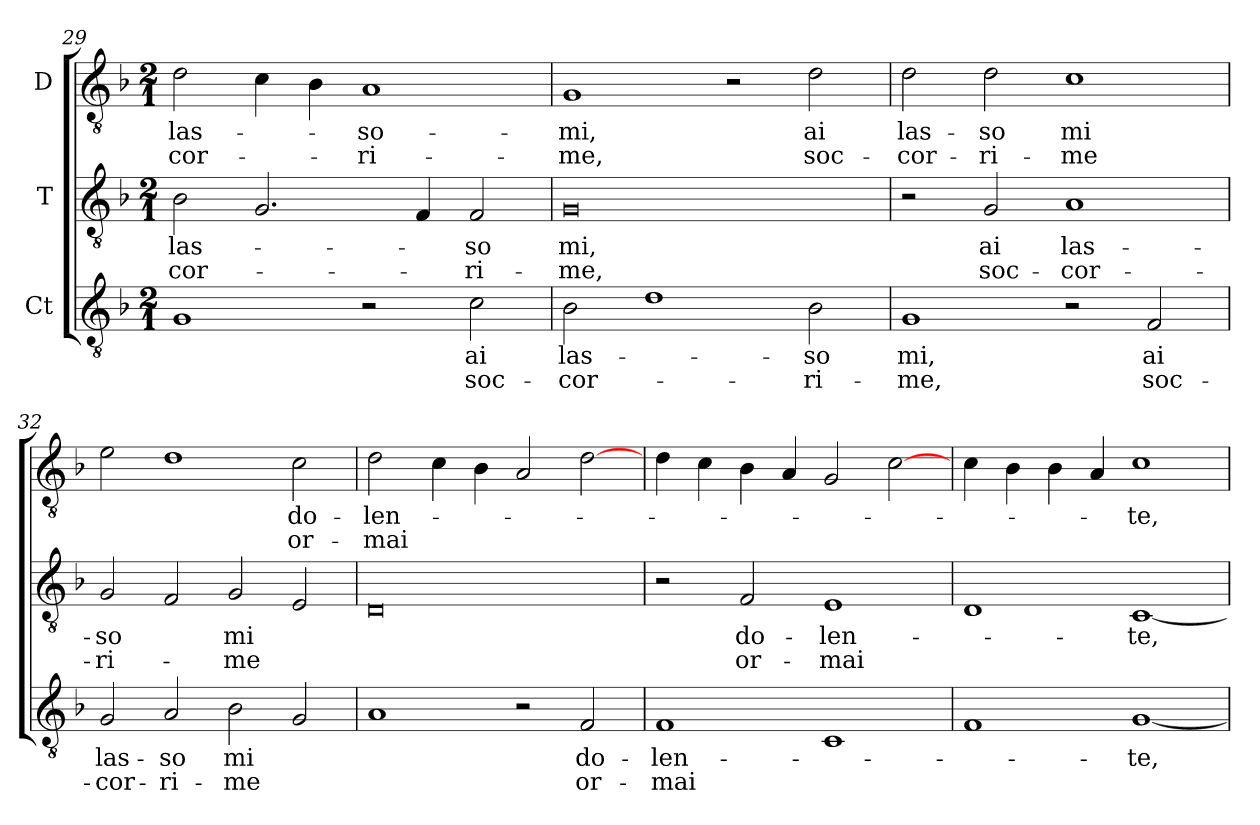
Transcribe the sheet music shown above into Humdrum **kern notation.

**kern	**text	**text	**kern	**text	**text	**kern	**text	**text
*part3	*part3	*part3	*part2	*part2	*part2	*part1	*part1	*part1
*staff3	*staff3	*staff3	*staff2	*staff2	*staff2	*staff1	*staff1	*staff1
*I"Ct	*	*	*I"T	*	*	*I"D	*	*
*clefGv2	*	*	*clefGv2	*	*	*clefGv2	*	*
*ITrd7c12	*	*	*ITrd7c12	*	*	*ITrd7c12	*	*
*k[b-]	*	*	*k[b-]	*	*	*k[b-]	*	*
*F:	*	*	*F:	*	*	*F:	*	*
*M2/1	*	*	*M2/1	*	*	*M2/1	*	*
=29	=29	=29	=29	=29	=29	=29	=29	=29
!	!	!	!	!LO:LY:b:color=#000000	!LO:LY:b:color=#000000	!	!	!
!	!	!	!	!	!	!	!LO:LY:b:color=#000000	!LO:LY:b:color=#000000
1GGi/	.	.	2BB-i\	las-	-cor-	2Di\	las-	-cor-
.	.	.	2.GGi/	.	.	4Ci\	.	.
.	.	.	.	.	.	4BB-i\	.	.
!	!	!	!	!	!	!	!LO:LY:b:color=#000000	!LO:LY:b:color=#000000
2r	.	.	.	.	.	1AAi/	-so-	-ri-
.	.	.	4FFi/	.	.	.	.	.
!	!LO:LY:b:color=#000000	!LO:LY:b:color=#000000	!	!	!	!	!	!
!	!	!	!	!LO:LY:b:color=#000000	!LO:LY:b:color=#000000	!	!	!
2Ci\	ai	soc-	2FFi/	-so	-ri-	.	.	.
=30	=30	=30	=30	=30	=30	=30	=30	=30
!	!LO:LY:b:color=#000000	!LO:LY:b:color=#000000	!	!	!	!	!	!
!	!	!	!	!LO:LY:b:color=#000000	!LO:LY:b:color=#000000	!	!	!
!	!	!	!	!	!	!	!LO:LY:b:color=#000000	!LO:LY:b:color=#000000
2BB-i\	las-	-cor-	0GGi/	mi,	-me,	1GGi/	-mi,	-me,
1Di\	.	.	.	.	.	.	.	.
.	.	.	.	.	.	2r	.	.
!	!LO:LY:b:color=#000000	!LO:LY:b:color=#000000	!	!	!	!	!	!
!	!	!	!	!	!	!	!LO:LY:b:color=#000000	!LO:LY:b:color=#000000
2BB-i\	-so	-ri-	.	.	.	2Di\	ai	soc-
=31	=31	=31	=31	=31	=31	=31	=31	=31
!	!LO:LY:b:color=#000000	!LO:LY:b:color=#000000	!	!	!	!	!	!
!	!	!	!	!	!	!	!LO:LY:b:color=#000000	!LO:LY:b:color=#000000
1GGi/	mi,	-me,	2r	.	.	2Di\	las-	-cor-
!	!	!	!	!LO:LY:b:color=#000000	!LO:LY:b:color=#000000	!	!	!
!	!	!	!	!	!	!	!LO:LY:b:color=#000000	!LO:LY:b:color=#000000
.	.	.	2GGi/	ai	soc-	2Di\	-so	-ri-
!	!	!	!	!LO:LY:b:color=#000000	!LO:LY:b:color=#000000	!	!	!
!	!	!	!	!	!	!	!LO:LY:b:color=#000000	!LO:LY:b:color=#000000
2r	.	.	1AAi/	las-	-cor-	1Ci\	mi	-me
!	!LO:LY:b:color=#000000	!LO:LY:b:color=#000000	!	!	!	!	!	!
2FFi/	ai	soc-	.	.	.	.	.	.
=32	=32	=32	=32	=32	=32	=32	=32	=32
!	!LO:LY:b:color=#000000	!LO:LY:b:color=#000000	!	!	!	!	!	!
!	!	!	!	!LO:LY:b:color=#000000	!LO:LY:b:color=#000000	!	!	!
2GGi/	las-	-cor-	2GGi/	-so	-ri-	2Ei\	.	.
!	!LO:LY:b:color=#000000	!LO:LY:b:color=#000000	!	!	!	!	!	!
2AAi/	-so	-ri-	2FFi/	.	.	1Di\	.	.
!	!LO:LY:b:color=#000000	!LO:LY:b:color=#000000	!	!	!	!	!	!
!	!	!	!	!LO:LY:b:color=#000000	!LO:LY:b:color=#000000	!	!	!
2BB-i\	mi	-me	2GGi/	mi	-me	.	.	.
!	!	!	!	!	!	!	!LO:LY:b:color=#000000	!LO:LY:b:color=#000000
2GGi/	.	.	2EEi/	.	.	2Ci\	do-	or-
!!LO:LB:g=z
=33	=33	=33	=33	=33	=33	=33	=33	=33
!	!	!	!	!	!	!	!LO:LY:b:color=#000000	!LO:LY:b:color=#000000
1AAi/	.	.	0DDi/	.	.	2Di\	-len-	-mai
.	.	.	.	.	.	4Ci\	.	.
.	.	.	.	.	.	4BB-i\	.	.
2r	.	.	.	.	.	2AAi/	.	.
!	!LO:LY:b:color=#000000	!LO:LY:b:color=#000000	!	!	!	!	!	!
2FFi/	do-	or-	.	.	.	[2Di\	.	.
=34	=34	=34	=34	=34	=34	=34	=34	=34
!	!LO:LY:b:color=#000000	!LO:LY:b:color=#000000	!	!	!	!	!	!
1FFi/	-len-	-mai	2r	.	.	4Di\	.	.
.	.	.	.	.	.	4Ci\	.	.
!	!	!	!	!LO:LY:b:color=#000000	!LO:LY:b:color=#000000	!	!	!
.	.	.	2FFi/	do-	or-	4BB-i\	.	.
.	.	.	.	.	.	4AAi/	.	.
!	!	!	!	!LO:LY:b:color=#000000	!LO:LY:b:color=#000000	!	!	!
1CCi/	.	.	1EEi/	-len-	-mai	2GGi/	.	.
.	.	.	.	.	.	[2Ci\	.	.
=35	=35	=35	=35	=35	=35	=35	=35	=35
1FFi/	.	.	1DDi/	.	.	4Ci\	.	.
.	.	.	.	.	.	4BB-i\	.	.
.	.	.	.	.	.	4BB-i\	.	.
.	.	.	.	.	.	4AAi/	.	.
!	!LO:LY:b:color=#000000	!	!	!	!	!	!	!
!	!	!	!	!LO:LY:b:color=#000000	!	!	!	!
!	!	!	!	!	!	!	!LO:LY:b:color=#000000	!
[1GGi/	-te,	.	[1CCi/	-te,	.	1Ci\	-te,	.
=	=	=	=	=	=	=	=	=
*-	*-	*-	*-	*-	*-	*-	*-	*-
